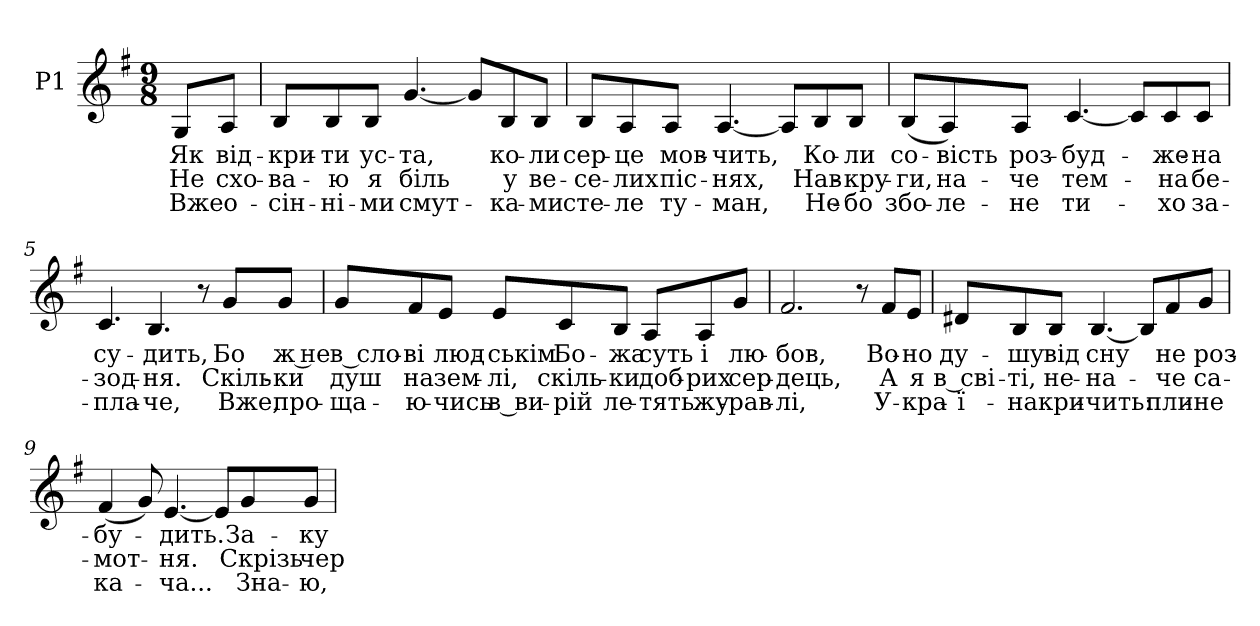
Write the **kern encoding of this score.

**kern	**text	**text	**text
*part1	*part1	*part1	*part1
*staff1	*staff1	*staff1	*staff1
*I"P1	*	*	*
!!LO:PB:g=z
*clefG2	*	*	*
*k[f#]	*	*	*
*G:	*	*	*
*M9/8	*	*	*
*MM80	*	*	*
=1	=1	=1	=1
!	!LO:LY:b:color=#000000	!LO:LY:b:color=#000000	!LO:LY:b:color=#000000
8Gi/L	Як	Не	Вже
!	!LO:LY:b:color=#000000	!LO:LY:b:color=#000000	!LO:LY:b:color=#000000
8Ai/J	від-	схо-	о-
=2	=2	=2	=2
!	!LO:LY:b:color=#000000	!LO:LY:b:color=#000000	!LO:LY:b:color=#000000
8Bi/L	-кри-	-ва-	-сін-
!	!LO:LY:b:color=#000000	!LO:LY:b:color=#000000	!LO:LY:b:color=#000000
8Bi/	-ти	-ю	-ні-
!	!LO:LY:b:color=#000000	!LO:LY:b:color=#000000	!LO:LY:b:color=#000000
8Bi/J	ус-	я	-ми
!	!LO:LY:b:color=#000000	!LO:LY:b:color=#000000	!LO:LY:b:color=#000000
[<4.gi/	-та,	біль	смут-
8gi/L]	.	.	.
!	!LO:LY:b:color=#000000	!LO:LY:b:color=#000000	!LO:LY:b:color=#000000
8Bi/	ко-	у	-ка-
!	!LO:LY:b:color=#000000	!LO:LY:b:color=#000000	!LO:LY:b:color=#000000
8Bi/J	-ли	ве-	-ми
=3	=3	=3	=3
!	!LO:LY:b:color=#000000	!LO:LY:b:color=#000000	!LO:LY:b:color=#000000
8Bi/L	сер-	-се-	сте-
!	!LO:LY:b:color=#000000	!LO:LY:b:color=#000000	!LO:LY:b:color=#000000
8Ai/	-це	-лих	-ле
!	!LO:LY:b:color=#000000	!LO:LY:b:color=#000000	!LO:LY:b:color=#000000
8Ai/J	мов-	піс-	ту-
!	!LO:LY:b:color=#000000	!LO:LY:b:color=#000000	!LO:LY:b:color=#000000
[<4.Ai/	-чить,	-нях,	-ман,
8Ai/L]	.	.	.
!	!LO:LY:b:color=#000000	!LO:LY:b:color=#000000	!LO:LY:b:color=#000000
8Bi/	Ко-	Нав-	Не-
!	!LO:LY:b:color=#000000	!LO:LY:b:color=#000000	!LO:LY:b:color=#000000
8Bi/J	-ли	-кру-	-бо
=4	=4	=4	=4
!	!LO:LY:b:color=#000000	!LO:LY:b:color=#000000	!LO:LY:b:color=#000000
(8Bi/L	со-	-ги,	збо-
!	!LO:LY:b:color=#000000	!LO:LY:b:color=#000000	!LO:LY:b:color=#000000
8Ai/)	-вість	на-	-ле-
!	!LO:LY:b:color=#000000	!LO:LY:b:color=#000000	!LO:LY:b:color=#000000
8Ai/J	роз-	-че	-не
!	!LO:LY:b:color=#000000	!LO:LY:b:color=#000000	!LO:LY:b:color=#000000
[<4.ci/	-буд-	тем-	ти-
8ci/L]	.	.	.
!	!LO:LY:b:color=#000000	!LO:LY:b:color=#000000	!LO:LY:b:color=#000000
8ci/	-же-	-на	-хо
!	!LO:LY:b:color=#000000	!LO:LY:b:color=#000000	!LO:LY:b:color=#000000
8ci/J	-на	бе-	за-
!!LO:LB:g=z
=5	=5	=5	=5
!	!LO:LY:b:color=#000000	!LO:LY:b:color=#000000	!LO:LY:b:color=#000000
4.ci/	су-	-зод-	-пла-
!	!LO:LY:b:color=#000000	!LO:LY:b:color=#000000	!LO:LY:b:color=#000000
4.Bi/	-дить,	-ня.	-че,
8r	.	.	.
!	!LO:LY:b:color=#000000	!LO:LY:b:color=#000000	!LO:LY:b:color=#000000
8gi/L	Бо	Скіль-	Вже,
!	!LO:LY:b:color=#000000	!LO:LY:b:color=#000000	!LO:LY:b:color=#000000
8gi/J	ж не	-ки	про-
=6	=6	=6	=6
!	!LO:LY:b:color=#000000	!LO:LY:b:color=#000000	!LO:LY:b:color=#000000
8gi/L	в сло-	душ	-ща-
!	!LO:LY:b:color=#000000	!LO:LY:b:color=#000000	!LO:LY:b:color=#000000
8f#i/	-ві	на	-ю-
!	!LO:LY:b:color=#000000	!LO:LY:b:color=#000000	!LO:LY:b:color=#000000
8ei/J	люд-	зем-	-чись
!	!LO:LY:b:color=#000000	!LO:LY:b:color=#000000	!LO:LY:b:color=#000000
8ei/L	-ськім	-лі,	в ви-
!	!LO:LY:b:color=#000000	!LO:LY:b:color=#000000	!LO:LY:b:color=#000000
8ci/	Бо-	скіль-	-рій
!	!LO:LY:b:color=#000000	!LO:LY:b:color=#000000	!LO:LY:b:color=#000000
8Bi/J	-жа	-ки	ле-
!	!LO:LY:b:color=#000000	!LO:LY:b:color=#000000	!LO:LY:b:color=#000000
8Ai/L	суть	доб-	-тять
!	!LO:LY:b:color=#000000	!LO:LY:b:color=#000000	!LO:LY:b:color=#000000
8Ai/	і	-рих	жу-
!	!LO:LY:b:color=#000000	!LO:LY:b:color=#000000	!LO:LY:b:color=#000000
8gi/J	лю-	сер-	-рав-
!!LO:LB:g=z
=7	=7	=7	=7
!	!LO:LY:b:color=#000000	!LO:LY:b:color=#000000	!LO:LY:b:color=#000000
2.f#i/	-бов,	-дець,	-лі,
8r	.	.	.
!	!LO:LY:b:color=#000000	!LO:LY:b:color=#000000	!LO:LY:b:color=#000000
8f#i/L	Во-	А	У-
!	!LO:LY:b:color=#000000	!LO:LY:b:color=#000000	!LO:LY:b:color=#000000
8ei/J	-но	я	-кра-
=8	=8	=8	=8
!	!LO:LY:b:color=#000000	!LO:LY:b:color=#000000	!LO:LY:b:color=#000000
8d#Xi/L	ду-	в сві-	-ї-
!	!LO:LY:b:color=#000000	!LO:LY:b:color=#000000	!LO:LY:b:color=#000000
8Bi/	-шу	-ті,	-на
!	!LO:LY:b:color=#000000	!LO:LY:b:color=#000000	!LO:LY:b:color=#000000
8Bi/J	від	не-	кри-
!	!LO:LY:b:color=#000000	!LO:LY:b:color=#000000	!LO:LY:b:color=#000000
[<4.Bi/	сну	-на-	-чить:
8Bi/L]	.	.	.
!	!LO:LY:b:color=#000000	!LO:LY:b:color=#000000	!LO:LY:b:color=#000000
8f#i/	не	-че	пли-
!	!LO:LY:b:color=#000000	!LO:LY:b:color=#000000	!LO:LY:b:color=#000000
8gi/J	роз-	са-	-не
=9	=9	=9	=9
!	!LO:LY:b:color=#000000	!LO:LY:b:color=#000000	!LO:LY:b:color=#000000
(4f#i/	-бу-	-мот-	ка-
8gi/)	.	.	.
!	!LO:LY:b:color=#000000	!LO:LY:b:color=#000000	!LO:LY:b:color=#000000
[<4.ei/	-дить.	-ня.	-ча...
8ei/L]	.	.	.
!	!LO:LY:b:color=#000000	!LO:LY:b:color=#000000	!LO:LY:b:color=#000000
8gi/	За-	Скрізь	Зна-
!	!LO:LY:b:color=#000000	!LO:LY:b:color=#000000	!LO:LY:b:color=#000000
8gi/J	-ку-	чер-	-ю,
=	=	=	=
*-	*-	*-	*-
